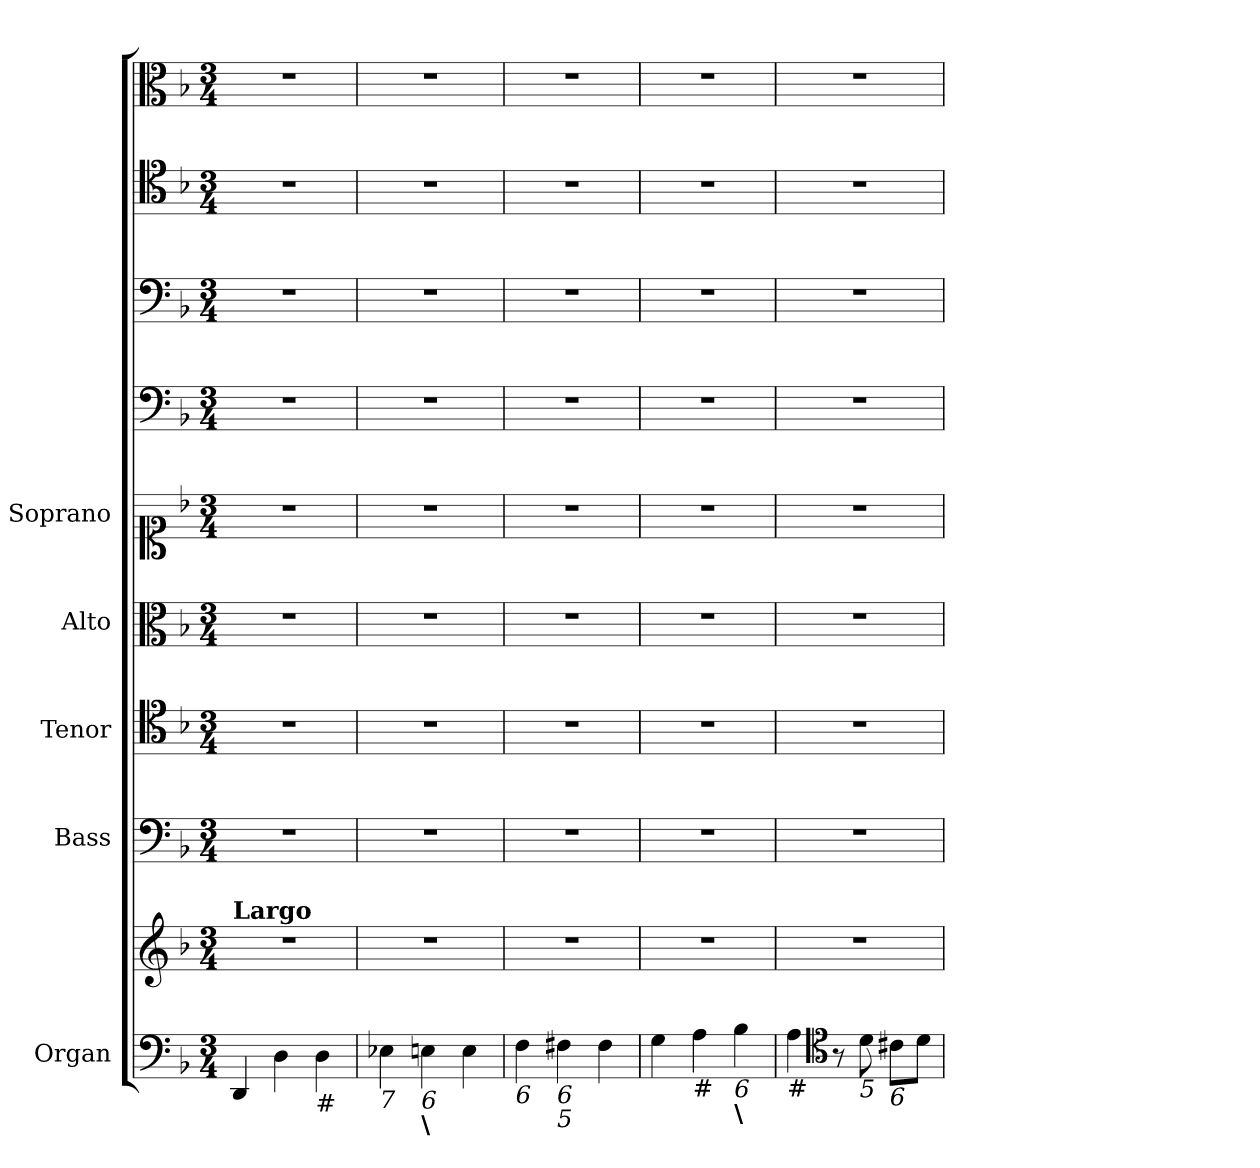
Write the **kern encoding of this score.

**kern	**kern	**kern	**kern	**kern	**kern	**kern	**kern	**kern	**kern
*part9	*part9	*part8	*part7	*part6	*part5	*part4	*part3	*part2	*part1
*staff10	*staff9	*staff8	*staff7	*staff6	*staff5	*staff4	*staff3	*staff2	*staff1
*I"Organ	*	*I"Bass	*I"Tenor	*I"Alto	*I"Soprano	*	*	*	*
*I'Org.	*	*I'B	*I'T	*I'A	*I'S	*	*	*	*
*clefF4	*clefG2	*clefF4	*clefC4	*clefC3	*clefC1	*clefF4	*clefF4	*clefC4	*clefC3
*k[b-]	*k[b-]	*k[b-]	*k[b-]	*k[b-]	*k[b-]	*k[b-]	*k[b-]	*k[b-]	*k[b-]
*d:	*d:	*d:	*d:	*d:	*d:	*d:	*d:	*d:	*d:
*M3/4	*M3/4	*M3/4	*M3/4	*M3/4	*M3/4	*M3/4	*M3/4	*M3/4	*M3/4
*MM80	*MM80	*MM80	*MM80	*MM80	*MM80	*MM80	*MM80	*MM80	*MM80
=1	=1	=1	=1	=1	=1	=1	=1	=1	=1
!	!LO:TX:a:B:t=Largo	!	!	!	!	!	!	!	!
4DD/	2.r	2.r	2.r	2.r	2.r	2.r	2.r	2.r	2.r
4D\	.	.	.	.	.	.	.	.	.
!LO:TX:b:t=#	!	!	!	!	!	!	!	!	!
4D\	.	.	.	.	.	.	.	.	.
=2	=2	=2	=2	=2	=2	=2	=2	=2	=2
!LO:TX:b:i:t=7	!	!	!	!	!	!	!	!	!
4E-X\	2.r	2.r	2.r	2.r	2.r	2.r	2.r	2.r	2.r
!LO:TX:b:i:t=6	!	!	!	!	!	!	!	!	!
!LO:TX:b:B:t=\	!	!	!	!	!	!	!	!	!
4En\	.	.	.	.	.	.	.	.	.
4E\	.	.	.	.	.	.	.	.	.
=3	=3	=3	=3	=3	=3	=3	=3	=3	=3
!LO:TX:b:i:t=6	!	!	!	!	!	!	!	!	!
4F\	2.r	2.r	2.r	2.r	2.r	2.r	2.r	2.r	2.r
!LO:TX:b:i:t=6	!	!	!	!	!	!	!	!	!
!LO:TX:b:i:t=5	!	!	!	!	!	!	!	!	!
4F#X\	.	.	.	.	.	.	.	.	.
4F#\	.	.	.	.	.	.	.	.	.
=4	=4	=4	=4	=4	=4	=4	=4	=4	=4
4G\	2.r	2.r	2.r	2.r	2.r	2.r	2.r	2.r	2.r
!LO:TX:b:t=#	!	!	!	!	!	!	!	!	!
4A\	.	.	.	.	.	.	.	.	.
!LO:TX:b:i:t=6	!	!	!	!	!	!	!	!	!
!LO:TX:b:B:t=\	!	!	!	!	!	!	!	!	!
4B-\	.	.	.	.	.	.	.	.	.
=5	=5	=5	=5	=5	=5	=5	=5	=5	=5
!LO:TX:b:t=#	!	!	!	!	!	!	!	!	!
4A\	2.r	2.r	2.r	2.r	2.r	2.r	2.r	2.r	2.r
*clefC4	*	*	*	*	*	*	*	*	*
8r	.	.	.	.	.	.	.	.	.
!LO:TX:b:i:t=5	!	!	!	!	!	!	!	!	!
8d\	.	.	.	.	.	.	.	.	.
!LO:TX:b:i:t=6	!	!	!	!	!	!	!	!	!
8c#X\L	.	.	.	.	.	.	.	.	.
8d\J	.	.	.	.	.	.	.	.	.
=	=	=	=	=	=	=	=	=	=
*-	*-	*-	*-	*-	*-	*-	*-	*-	*-
